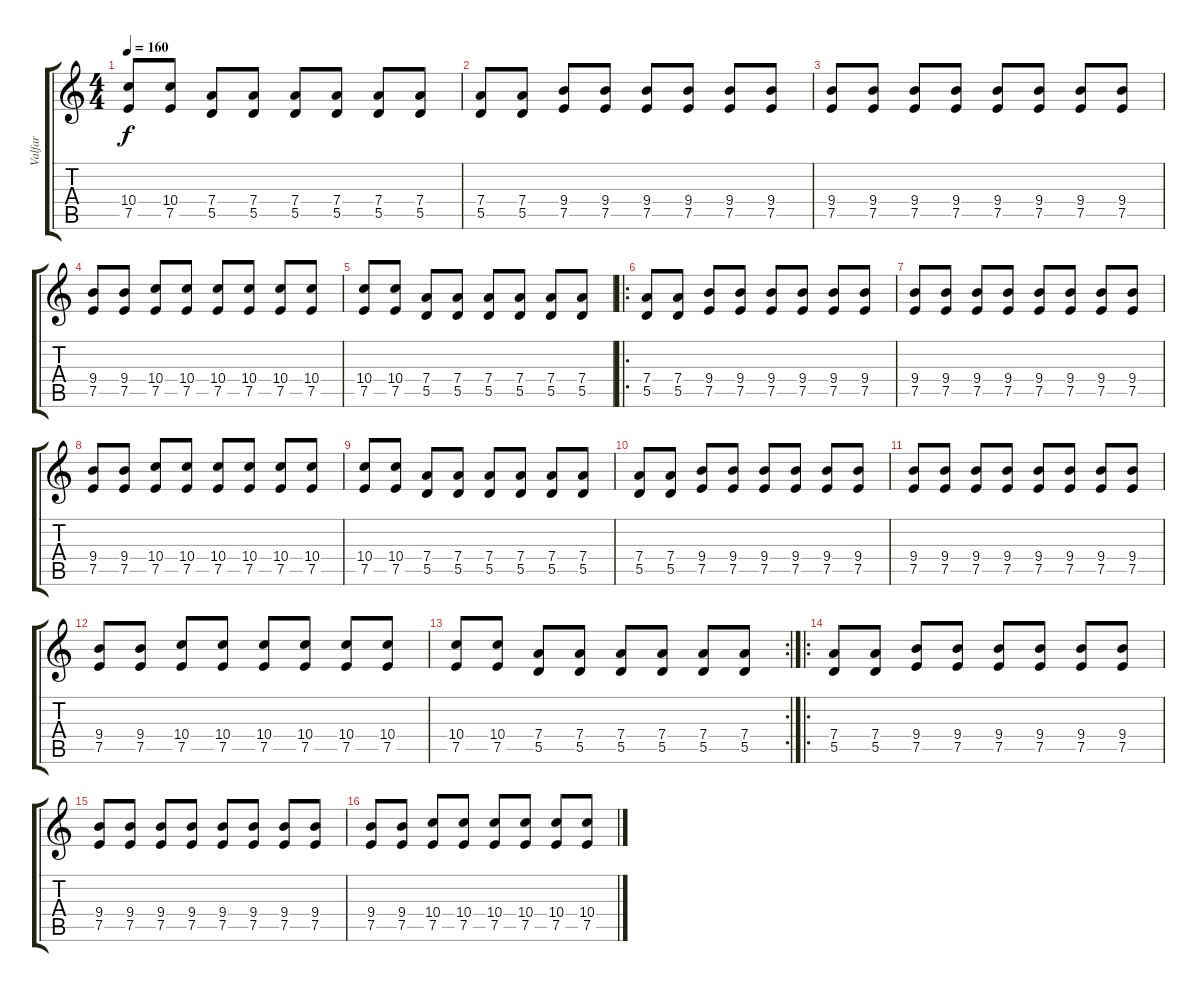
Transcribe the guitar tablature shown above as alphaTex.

\track ("Valfar" "Valfar") {instrument overdrivenguitar}
\staff {score tabs}
\tuning (E4 B3 G3 D3 A2 E2) {hide}
\ts (4 4)
\tempo 160
\clef g2
\ks c
(10.4 7.5).8{dy f} (10.4 7.5).8 (7.4 5.5).8 (7.4 5.5).8 (7.4 5.5).8 (7.4 5.5).8 (7.4 5.5).8 (7.4 5.5).8 |
(7.4 5.5).8 (7.4 5.5).8 (9.4 7.5).8 (9.4 7.5).8 (9.4 7.5).8 (9.4 7.5).8 (9.4 7.5).8 (9.4 7.5).8 |
(9.4 7.5).8 (9.4 7.5).8 (9.4 7.5).8 (9.4 7.5).8 (9.4 7.5).8 (9.4 7.5).8 (9.4 7.5).8 (9.4 7.5).8 |
(9.4 7.5).8 (9.4 7.5).8 (10.4 7.5).8 (10.4 7.5).8 (10.4 7.5).8 (10.4 7.5).8 (10.4 7.5).8 (10.4 7.5).8 |
(10.4 7.5).8 (10.4 7.5).8 (7.4 5.5).8 (7.4 5.5).8 (7.4 5.5).8 (7.4 5.5).8 (7.4 5.5).8 (7.4 5.5).8 |
\ro
(7.4 5.5).8 (7.4 5.5).8 (9.4 7.5).8 (9.4 7.5).8 (9.4 7.5).8 (9.4 7.5).8 (9.4 7.5).8 (9.4 7.5).8 |
(9.4 7.5).8 (9.4 7.5).8 (9.4 7.5).8 (9.4 7.5).8 (9.4 7.5).8 (9.4 7.5).8 (9.4 7.5).8 (9.4 7.5).8 |
(9.4 7.5).8 (9.4 7.5).8 (10.4 7.5).8 (10.4 7.5).8 (10.4 7.5).8 (10.4 7.5).8 (10.4 7.5).8 (10.4 7.5).8 |
(10.4 7.5).8 (10.4 7.5).8 (7.4 5.5).8 (7.4 5.5).8 (7.4 5.5).8 (7.4 5.5).8 (7.4 5.5).8 (7.4 5.5).8 |
(7.4 5.5).8 (7.4 5.5).8 (9.4 7.5).8 (9.4 7.5).8 (9.4 7.5).8 (9.4 7.5).8 (9.4 7.5).8 (9.4 7.5).8 |
(9.4 7.5).8 (9.4 7.5).8 (9.4 7.5).8 (9.4 7.5).8 (9.4 7.5).8 (9.4 7.5).8 (9.4 7.5).8 (9.4 7.5).8 |
(9.4 7.5).8 (9.4 7.5).8 (10.4 7.5).8 (10.4 7.5).8 (10.4 7.5).8 (10.4 7.5).8 (10.4 7.5).8 (10.4 7.5).8 |
\rc 2
(10.4 7.5).8 (10.4 7.5).8 (7.4 5.5).8 (7.4 5.5).8 (7.4 5.5).8 (7.4 5.5).8 (7.4 5.5).8 (7.4 5.5).8 |
\ro
(7.4 5.5).8 (7.4 5.5).8 (9.4 7.5).8 (9.4 7.5).8 (9.4 7.5).8 (9.4 7.5).8 (9.4 7.5).8 (9.4 7.5).8 |
(9.4 7.5).8 (9.4 7.5).8 (9.4 7.5).8 (9.4 7.5).8 (9.4 7.5).8 (9.4 7.5).8 (9.4 7.5).8 (9.4 7.5).8 |
(9.4 7.5).8 (9.4 7.5).8 (10.4 7.5).8 (10.4 7.5).8 (10.4 7.5).8 (10.4 7.5).8 (10.4 7.5).8 (10.4 7.5).8
